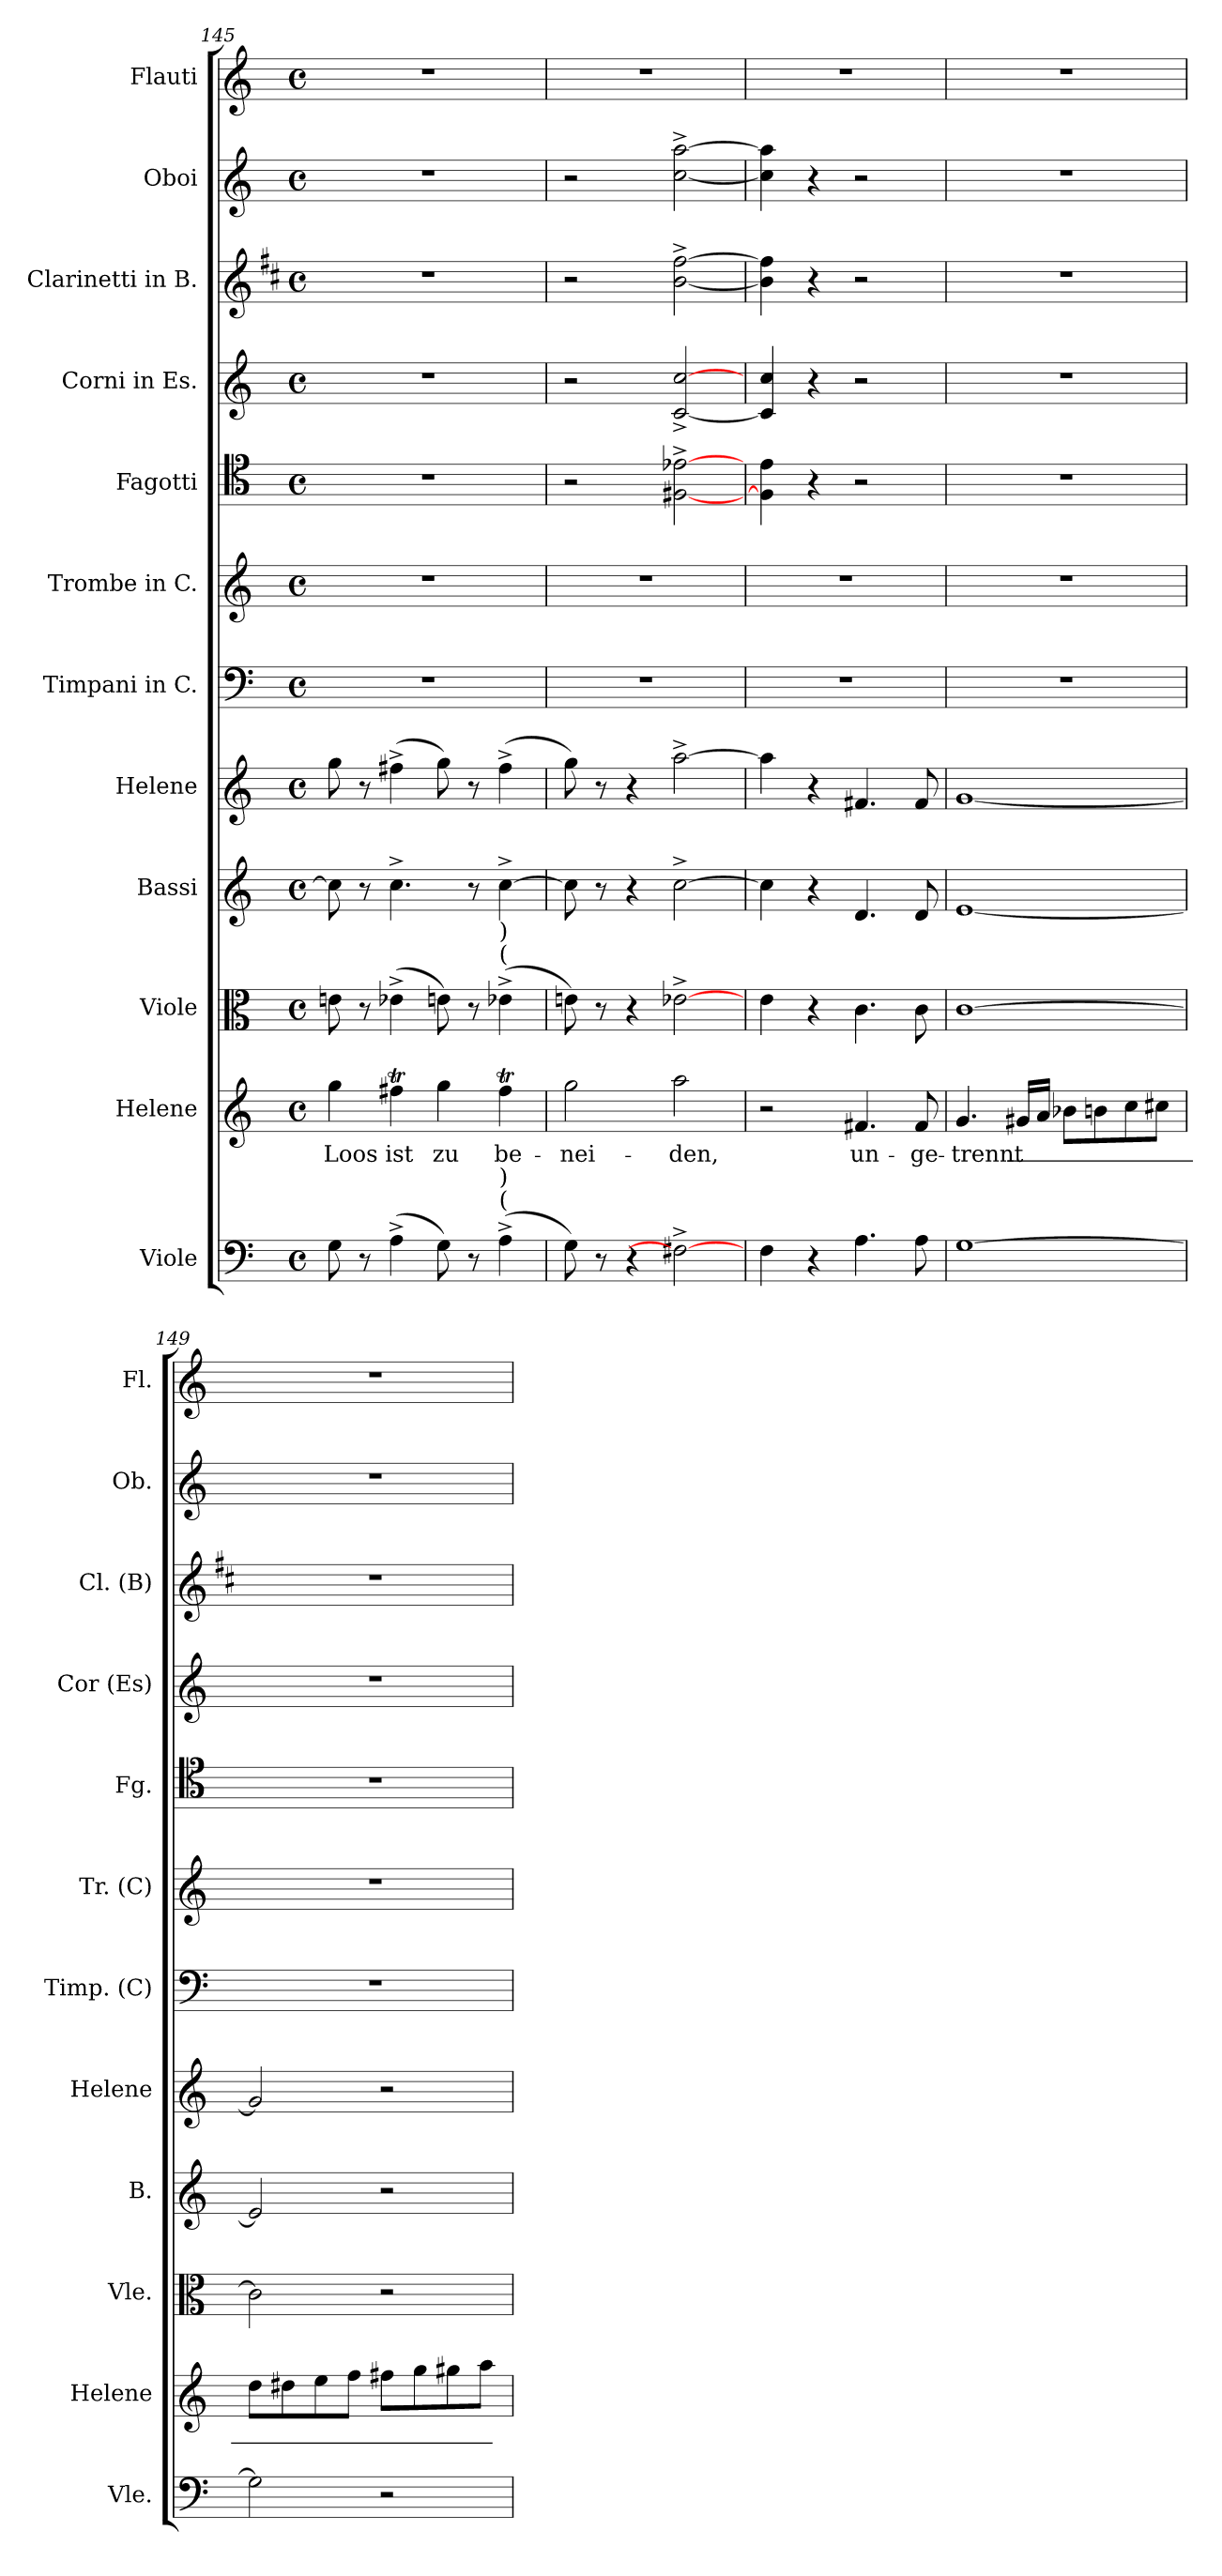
**kern	**kern	**text	**kern	**kern	**kern	**kern	**kern	**kern	**kern	**kern	**kern	**kern
*part12	*part11	*part11	*part10	*part9	*part8	*part7	*part6	*part5	*part4	*part3	*part2	*part1
*staff12	*staff11	*staff11	*staff10	*staff9	*staff8	*staff7	*staff6	*staff5	*staff4	*staff3	*staff2	*staff1
*I"Viole	*I"Helene	*	*I"Viole	*I"Bassi	*I"Helene	*I"Timpani in C.	*I"Trombe in C.	*I"Fagotti	*I"Corni in Es.	*I"Clarinetti in B.	*I"Oboi	*I"Flauti
*I'Vle.	*I'Helene	*	*I'Vle.	*I'B.	*I'Helene	*I'Timp. (C)	*I'Tr. (C)	*I'Fg.	*I'Cor (Es)	*I'Cl. (B)	*I'Ob.	*I'Fl.
*clefF4	*clefG2	*	*clefC3	*clefG2	*clefG2	*clefF4	*clefG2	*clefC4	*clefG2	*clefG2	*clefG2	*clefG2
*	*	*	*	*	*	*	*	*	*ITrd4c7	*ITrd1c2	*	*
*k[]	*k[]	*	*k[]	*k[]	*k[]	*k[]	*k[]	*k[]	*k[b-]	*k[]	*k[]	*k[]
*C:	*C:	*	*C:	*C:	*C:	*C:	*C:	*C:	*F:	*C:	*C:	*C:
*M4/4	*M4/4	*	*M4/4	*M4/4	*M4/4	*M4/4	*M4/4	*M4/4	*M4/4	*M4/4	*M4/4	*M4/4
*met(c)	*met(c)	*	*met(c)	*met(c)	*met(c)	*met(c)	*met(c)	*met(c)	*met(c)	*met(c)	*met(c)	*met(c)
=145	=145	=145	=145	=145	=145	=145	=145	=145	=145	=145	=145	=145
8G\	4gg\	Loos	8en\	8cc\]	8gg\	1r	1r	1r	1r	1r	1r	1r
8r	.	.	8r	8r	8r	.	.	.	.	.	.	.
(>4A^>\	4ff#Xt\	ist	(>4e-X^>\	4.cc^>\	(>4ff#X^>\	.	.	.	.	.	.	.
8G\)	4gg\	zu	8en\)	.	8gg\)	.	.	.	.	.	.	.
8r	.	.	8r	8r	8r	.	.	.	.	.	.	.
!	!	!	!LO:TX:a:t=(	!	!	!	!	!	!	!	!	!
!	!	!	!LO:TX:a:t=)	!	!	!	!	!	!	!	!	!
!LO:TX:a:t=(	!	!	!	!	!	!	!	!	!	!	!	!
!LO:TX:a:t=)	!	!	!	!	!	!	!	!	!	!	!	!
(>4A^>\	4ff#t\	be-	(>4e-X^>\	[4cc^>\	(>4ff#^>\	.	.	.	.	.	.	.
=146	=146	=146	=146	=146	=146	=146	=146	=146	=146	=146	=146	=146
8G\)	2gg\	nei-	8en\)	8cc\]	8gg\)	1r	1r	2r	2r	2r	2r	1r
8r	.	.	8r	8r	8r	.	.	.	.	.	.	.
4r	.	.	4r	4r	4r	.	.	.	.	.	.	.
2F#X^>\_	2aa\	den,	[2e-X^>\	[2cc^>\	[2aa^>\	.	.	[2F#X^>\ [2e-X^>\	[2F^</ [2f^</	[2a^>\ [2ee^>\	[2cc^>\ [2aa^>\	.
!!LO:PB:g=z
=147	=147	=147	=147	=147	=147	=147	=147	=147	=147	=147	=147	=147
4F\	2r	.	4e\	4cc\]	4aa\]	1r	1r	4F]\ 4e\	4F]/ 4f/	4a]\ 4ee]\	4cc]\ 4aa]\	1r
4r	.	.	4r	4r	4r	.	.	4r	4r	4r	4r	.
4.A\	4.f#X/	un-	4.c\	4.d/	4.f#X/	.	.	2r	2r	2r	2r	.
8A\	8f#/	ge-	8c\	8d/	8f#/	.	.	.	.	.	.	.
=148	=148	=148	=148	=148	=148	=148	=148	=148	=148	=148	=148	=148
[1G	4.g/	trennt_	[1c	[1e	[1g	1r	1r	1r	1r	1r	1r	1r
.	16g#X/LL	.	.	.	.	.	.	.	.	.	.	.
.	16a/JJ	.	.	.	.	.	.	.	.	.	.	.
.	8b-X\L	.	.	.	.	.	.	.	.	.	.	.
.	8bn\	.	.	.	.	.	.	.	.	.	.	.
.	8cc\	.	.	.	.	.	.	.	.	.	.	.
.	8cc#X\J	.	.	.	.	.	.	.	.	.	.	.
=149	=149	=149	=149	=149	=149	=149	=149	=149	=149	=149	=149	=149
2G\]	8dd\L	.	2c\]	2e/]	2g/]	1r	1r	1r	1r	1r	1r	1r
.	8dd#X\	.	.	.	.	.	.	.	.	.	.	.
.	8ee\	.	.	.	.	.	.	.	.	.	.	.
.	8ff\J	.	.	.	.	.	.	.	.	.	.	.
2r	8ff#X\L	.	2r	2r	2r	.	.	.	.	.	.	.
.	8gg\	.	.	.	.	.	.	.	.	.	.	.
.	8gg#X\	.	.	.	.	.	.	.	.	.	.	.
.	8aa\J	.	.	.	.	.	.	.	.	.	.	.
=	=	=	=	=	=	=	=	=	=	=	=	=
*-	*-	*-	*-	*-	*-	*-	*-	*-	*-	*-	*-	*-
